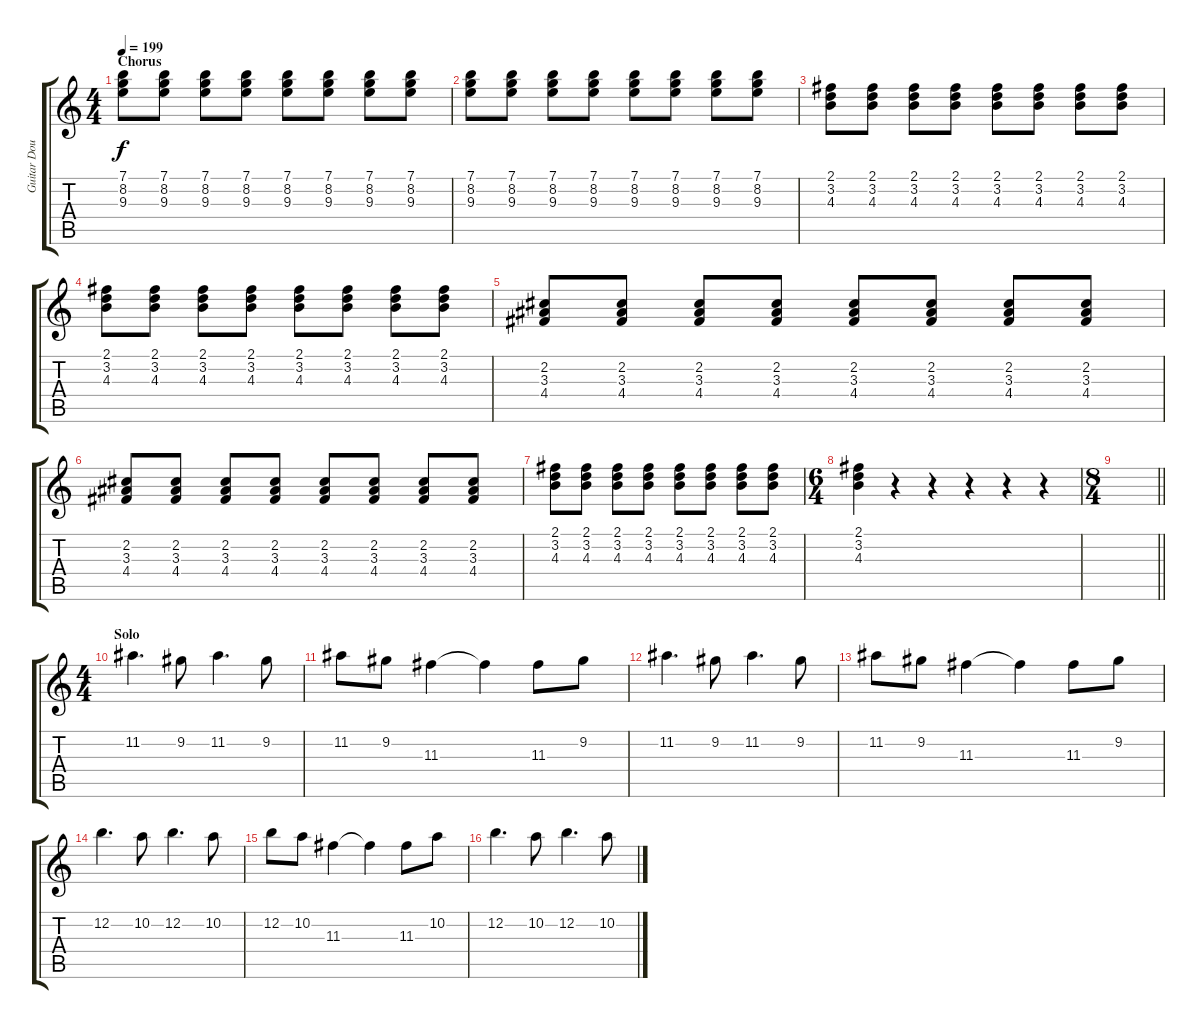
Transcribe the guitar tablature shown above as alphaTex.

\track ("Guitar Doubled" "Guitar Dou") {instrument electricguitarmuted}
\staff {score tabs}
\tuning (E4 B3 G3 D3 A2 E2) {hide}
\ts (4 4)
\section ("" "Chorus")
\tempo 199
\clef g2
\ks c
(7.1 8.2 9.3).8{dy f} (7.1 8.2 9.3).8 (7.1 8.2 9.3).8 (7.1 8.2 9.3).8 (7.1 8.2 9.3).8 (7.1 8.2 9.3).8 (7.1 8.2 9.3).8 (7.1 8.2 9.3).8 |
(7.1 8.2 9.3).8 (7.1 8.2 9.3).8 (7.1 8.2 9.3).8 (7.1 8.2 9.3).8 (7.1 8.2 9.3).8 (7.1 8.2 9.3).8 (7.1 8.2 9.3).8 (7.1 8.2 9.3).8 |
(2.1 3.2 4.3).8 (2.1 3.2 4.3).8 (2.1 3.2 4.3).8 (2.1 3.2 4.3).8 (2.1 3.2 4.3).8 (2.1 3.2 4.3).8 (2.1 3.2 4.3).8 (2.1 3.2 4.3).8 |
(2.1 3.2 4.3).8 (2.1 3.2 4.3).8 (2.1 3.2 4.3).8 (2.1 3.2 4.3).8 (2.1 3.2 4.3).8 (2.1 3.2 4.3).8 (2.1 3.2 4.3).8 (2.1 3.2 4.3).8 |
(2.2 3.3 4.4).8 (2.2 3.3 4.4).8 (2.2 3.3 4.4).8 (2.2 3.3 4.4).8 (2.2 3.3 4.4).8 (2.2 3.3 4.4).8 (2.2 3.3 4.4).8 (2.2 3.3 4.4).8 |
(2.2 3.3 4.4).8 (2.2 3.3 4.4).8 (2.2 3.3 4.4).8 (2.2 3.3 4.4).8 (2.2 3.3 4.4).8 (2.2 3.3 4.4).8 (2.2 3.3 4.4).8 (2.2 3.3 4.4).8 |
(2.1 3.2 4.3).8 (2.1 3.2 4.3).8 (2.1 3.2 4.3).8 (2.1 3.2 4.3).8 (2.1 3.2 4.3).8 (2.1 3.2 4.3).8 (2.1 3.2 4.3).8 (2.1 3.2 4.3).8 |
\ts (6 4)
(2.1 3.2 4.3).4 r.4 r.4 r.4 r.4 r.4 |
\ts (8 4)
\barLineRight lightlight
|
\ts (4 4)
\section ("" "Solo")
11.2.4{d volume 11 instrument distortionguitar} 9.2.8 11.2.4{d} 9.2.8 |
11.2.8 9.2.8 11.3.4 11.3{t}.4 11.3.8 9.2.8 |
11.2.4{d} 9.2.8 11.2.4{d} 9.2.8 |
11.2.8 9.2.8 11.3.4 11.3{t}.4 11.3.8 9.2.8 |
12.2.4{d} 10.2.8 12.2.4{d} 10.2.8 |
12.2.8 10.2.8 11.3.4 11.3{t}.4 11.3.8 10.2.8 |
12.2.4{d} 10.2.8 12.2.4{d} 10.2.8
